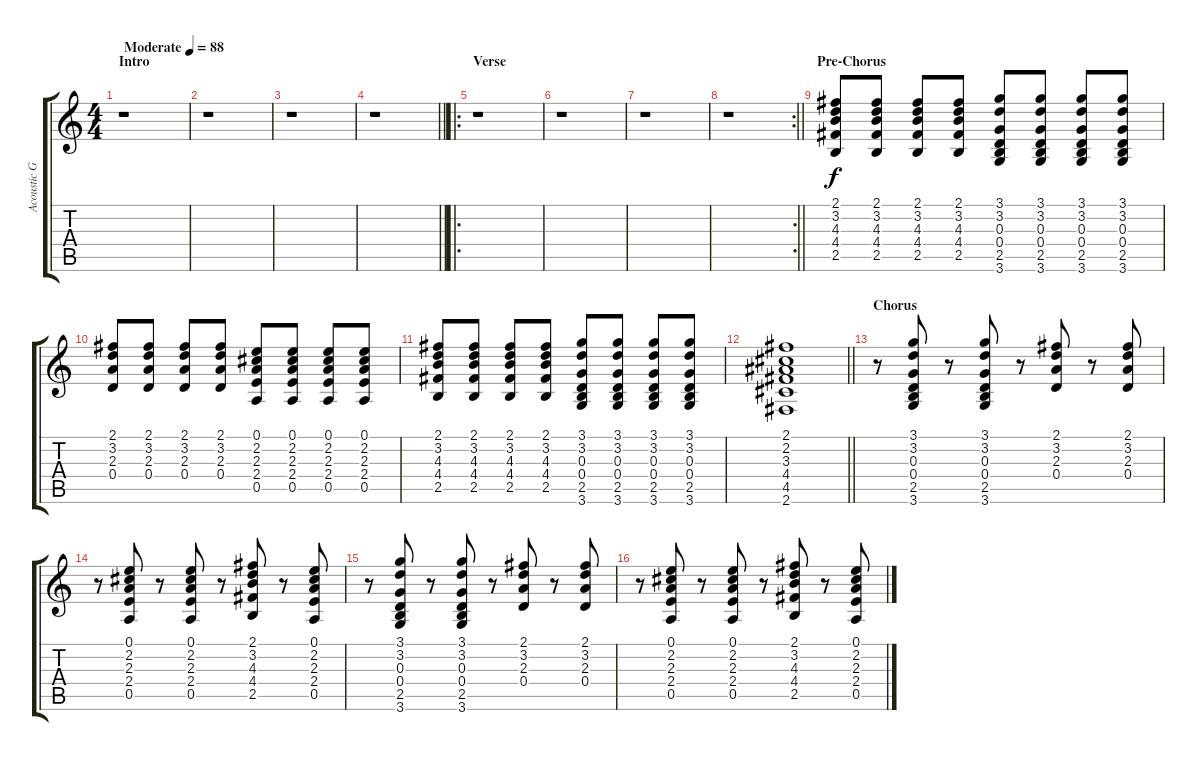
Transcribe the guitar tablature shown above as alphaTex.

\track ("Acoustic Guitar 2" "Acoustic G") {instrument acousticguitarsteel}
\staff {score tabs}
\tuning (E4 B3 G3 D3 A2 E2) {hide}
\ts (4 4)
\section ("" "Intro")
\tempo (88 "Moderate")
\clef g2
\ks c
r.1{dy f instrument acousticguitarsteel} |
r.1 |
r.1 |
\barLineRight lightlight
r.1 |
\ro
\section ("" "Verse")
r.1 |
r.1 |
r.1 |
\rc 2
\barLineRight lightlight
r.1 |
\section ("" "Pre-Chorus")
(2.1 3.2 4.3 4.4 2.5).8 (2.1 3.2 4.3 4.4 2.5).8 (2.1 3.2 4.3 4.4 2.5).8 (2.1 3.2 4.3 4.4 2.5).8 (3.1 3.2 0.3 0.4 2.5 3.6).8 (3.1 3.2 0.3 0.4 2.5 3.6).8 (3.1 3.2 0.3 0.4 2.5 3.6).8 (3.1 3.2 0.3 0.4 2.5 3.6).8 |
(2.1 3.2 2.3 0.4).8 (2.1 3.2 2.3 0.4).8 (2.1 3.2 2.3 0.4).8 (2.1 3.2 2.3 0.4).8 (0.1 2.2 2.3 2.4 0.5).8 (0.1 2.2 2.3 2.4 0.5).8 (0.1 2.2 2.3 2.4 0.5).8 (0.1 2.2 2.3 2.4 0.5).8 |
(2.1 3.2 4.3 4.4 2.5).8 (2.1 3.2 4.3 4.4 2.5).8 (2.1 3.2 4.3 4.4 2.5).8 (2.1 3.2 4.3 4.4 2.5).8 (3.1 3.2 0.3 0.4 2.5 3.6).8 (3.1 3.2 0.3 0.4 2.5 3.6).8 (3.1 3.2 0.3 0.4 2.5 3.6).8 (3.1 3.2 0.3 0.4 2.5 3.6).8 |
\barLineRight lightlight
(2.1 2.2 3.3 4.4 4.5 2.6).1 |
\section ("" "Chorus")
r.8 (3.1 3.2 0.3 0.4 2.5 3.6).8 r.8 (3.1 3.2 0.3 0.4 2.5 3.6).8 r.8 (2.1 3.2 2.3 0.4).8 r.8 (2.1 3.2 2.3 0.4).8 |
r.8 (0.1 2.2 2.3 2.4 0.5).8 r.8 (0.1 2.2 2.3 2.4 0.5).8 r.8 (2.1 3.2 4.3 4.4 2.5).8 r.8 (0.1 2.2 2.3 2.4 0.5).8 |
r.8 (3.1 3.2 0.3 0.4 2.5 3.6).8 r.8 (3.1 3.2 0.3 0.4 2.5 3.6).8 r.8 (2.1 3.2 2.3 0.4).8 r.8 (2.1 3.2 2.3 0.4).8 |
r.8 (0.1 2.2 2.3 2.4 0.5).8 r.8 (0.1 2.2 2.3 2.4 0.5).8 r.8 (2.1 3.2 4.3 4.4 2.5).8 r.8 (0.1 2.2 2.3 2.4 0.5).8
